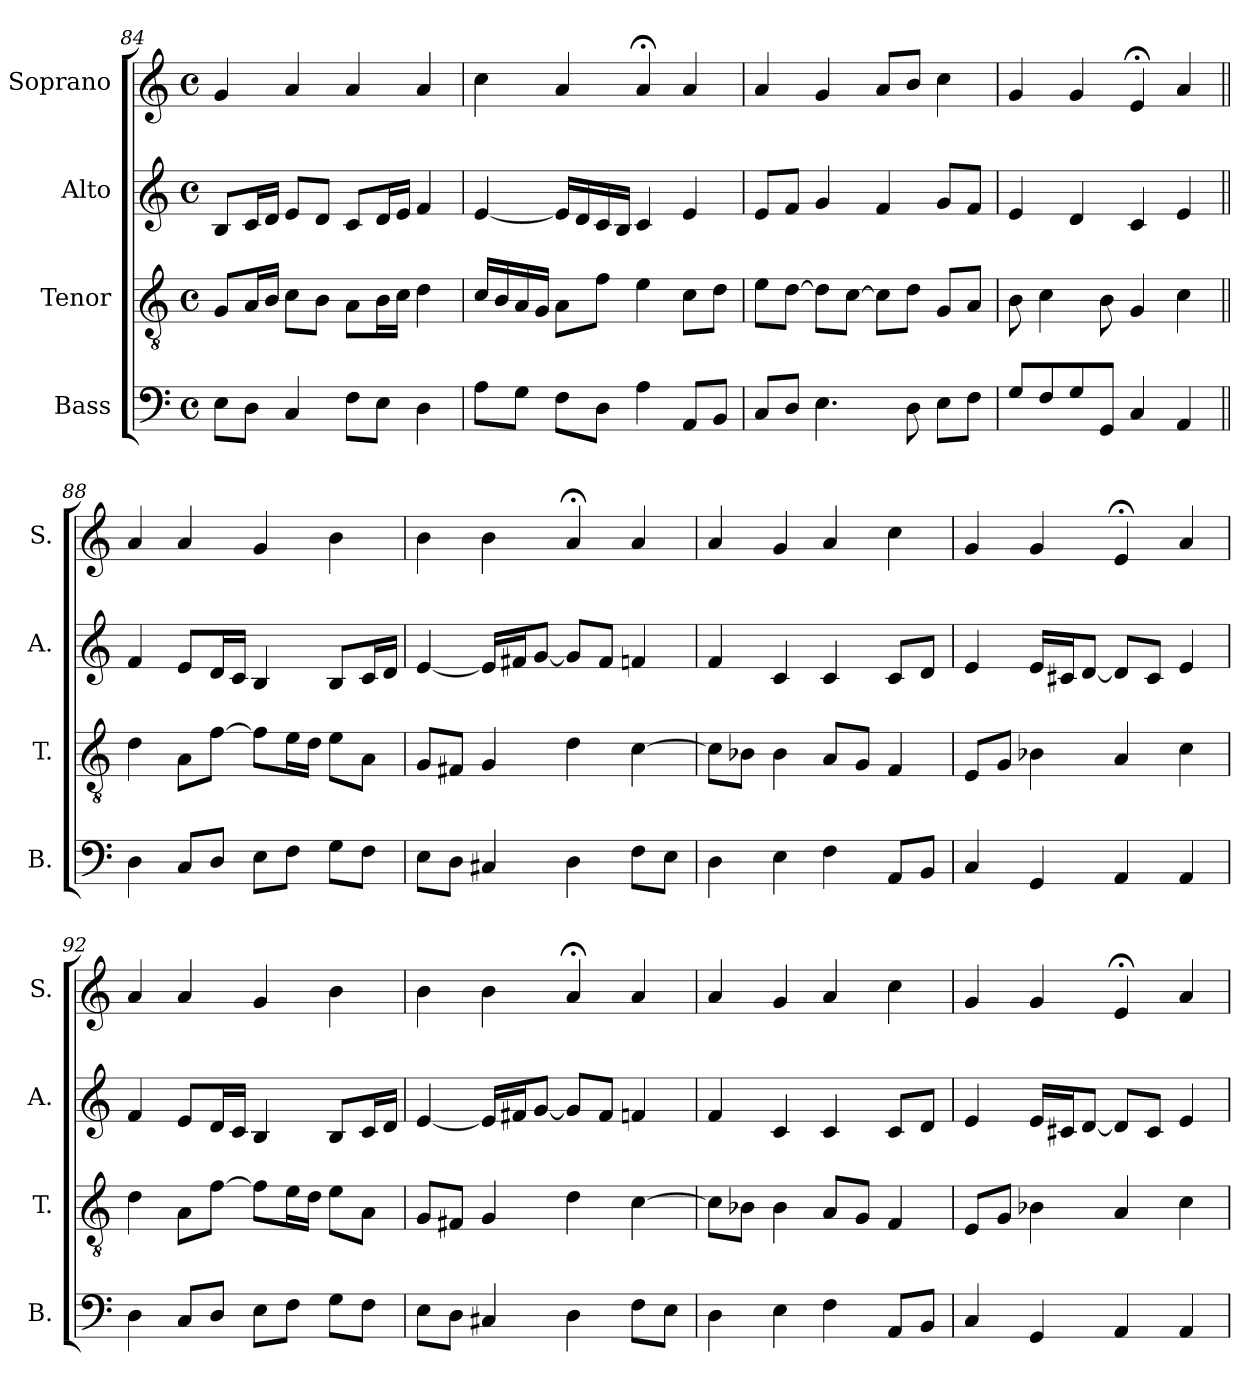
**kern	**kern	**kern	**kern
*part4	*part3	*part2	*part1
*staff4	*staff3	*staff2	*staff1
*I"Bass	*I"Tenor	*I"Alto	*I"Soprano
*I'B.	*I'T.	*I'A.	*I'S.
*clefF4	*clefGv2	*clefG2	*clefG2
*k[]	*k[]	*k[]	*k[]
*a:	*a:	*a:	*a:
*M4/4	*M4/4	*M4/4	*M4/4
*met(c)	*met(c)	*met(c)	*met(c)
=84	=84	=84	=84
8E\L	8G/L	8B/L	4g/
8D\J	16A/L	16c/L	.
.	16B/JJ	16d/JJ	.
4C/	8c\L	8e/L	4a/
.	8B\J	8d/J	.
8F\L	8A\L	8c/L	4a/
8E\J	16B\L	16d/L	.
.	16c\JJ	16e/JJ	.
4D\	4d\	4f/	4a/
!!LO:PB:g=z
=85	=85	=85	=85
8A\L	16c/LL	[4e/	4cc\
.	16B/	.	.
8G\J	16A/	.	.
.	16G/JJ	.	.
8F\L	8A\L	16e/LL]	4a/
.	.	16d/	.
8D\J	8f\J	16c/	.
.	.	16B/JJ	.
4A\	4e\	4c/	4a;</
8AA/L	8c\L	4e/	4a/
8BB/J	8d\J	.	.
=86	=86	=86	=86
8C/L	8e\L	8e/L	4a/
8D/J	[8d\J	8f/J	.
4.E\	8d\L]	4g/	4g/
.	[8c\J	.	.
.	8c\L]	4f/	8a/L
8D\	8d\J	.	8b/J
8E\L	8G/L	8g/L	4cc\
8F\J	8A/J	8f/J	.
=87	=87	=87	=87
8G/L	8B\	4e/	4g/
8F/	4c\	.	.
8G/	.	4d/	4g/
8GG/J	8B\	.	.
4C/	4G/	4c/	4e;</
4AA/	4c\	4e/	4a/
=88||	=88||	=88||	=88||
4D\	4d\	4f/	4a/
8C/L	8A\L	8e/L	4a/
8D/J	[8f\J	16d/L	.
.	.	16c/JJ	.
8E\L	8f\L]	4B/	4g/
8F\J	16e\L	.	.
.	16d\JJ	.	.
8G\L	8e\L	8B/L	4b\
8F\J	8A\J	16c/L	.
.	.	16d/JJ	.
!!LO:LB:g=z
=89	=89	=89	=89
8E\L	8G/L	[4e/	4b\
8D\J	8F#X/J	.	.
4C#X/	4G/	16e/LL]	4b\
.	.	16f#X/J	.
.	.	[8g/J	.
4D\	4d\	8g/L]	4a;</
.	.	8f#/J	.
8F\L	[4c\	4fn/	4a/
8E\J	.	.	.
=90	=90	=90	=90
4D\	8c\L]	4f/	4a/
.	8B-X\J	.	.
4E\	4B-\	4c/	4g/
4F\	8A/L	4c/	4a/
.	8G/J	.	.
8AA/L	4F/	8c/L	4cc\
8BB/J	.	8d/J	.
=91	=91	=91	=91
4C/	8E/L	4e/	4g/
.	8G/J	.	.
4GG/	4B-X\	16e/LL	4g/
.	.	16c#X/J	.
.	.	[8d/J	.
4AA/	4A/	8d/L]	4e;</
.	.	8c#/J	.
4AA/	4c\	4e/	4a/
=92	=92	=92	=92
4D\	4d\	4f/	4a/
8C/L	8A\L	8e/L	4a/
8D/J	[8f\J	16d/L	.
.	.	16c/JJ	.
8E\L	8f\L]	4B/	4g/
8F\J	16e\L	.	.
.	16d\JJ	.	.
8G\L	8e\L	8B/L	4b\
8F\J	8A\J	16c/L	.
.	.	16d/JJ	.
!!LO:LB:g=z
=93	=93	=93	=93
8E\L	8G/L	[4e/	4b\
8D\J	8F#X/J	.	.
4C#X/	4G/	16e/LL]	4b\
.	.	16f#X/J	.
.	.	[8g/J	.
4D\	4d\	8g/L]	4a;</
.	.	8f#/J	.
8F\L	[4c\	4fn/	4a/
8E\J	.	.	.
=94	=94	=94	=94
4D\	8c\L]	4f/	4a/
.	8B-X\J	.	.
4E\	4B-\	4c/	4g/
4F\	8A/L	4c/	4a/
.	8G/J	.	.
8AA/L	4F/	8c/L	4cc\
8BB/J	.	8d/J	.
=95	=95	=95	=95
4C/	8E/L	4e/	4g/
.	8G/J	.	.
4GG/	4B-X\	16e/LL	4g/
.	.	16c#X/J	.
.	.	[8d/J	.
4AA/	4A/	8d/L]	4e;</
.	.	8c#/J	.
4AA/	4c\	4e/	4a/
=	=	=	=
*-	*-	*-	*-
